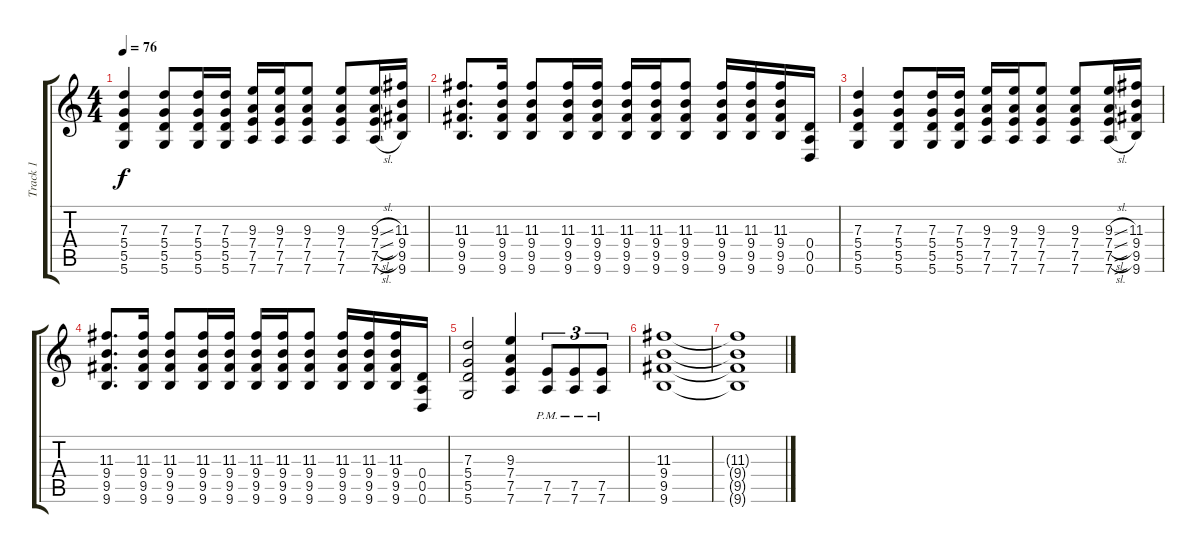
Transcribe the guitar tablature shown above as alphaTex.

\track ("Track 1" "Track 1") {instrument distortionguitar}
\staff {score tabs}
\tuning (E4 B3 G3 D3 A2 D2) {hide}
\ts (4 4)
\tempo 76
\clef g2
\ks c
(7.3 5.4 5.5 5.6).4{dy f} (7.3 5.4 5.5 5.6).8 (7.3 5.4 5.5 5.6).16 (7.3 5.4 5.5 5.6).16 (9.3 7.4 7.5 7.6).16 (9.3 7.4 7.5 7.6).16 (9.3 7.4 7.5 7.6).8 (9.3 7.4 7.5 7.6).8 (9.3{sl} 7.4{sl} 7.5{sl} 7.6{sl}).16 (11.3 9.4 9.5 9.6).16 |
(11.3 9.4 9.5 9.6).8{d} (11.3 9.4 9.5 9.6).16 (11.3 9.4 9.5 9.6).8 (11.3 9.4 9.5 9.6).16 (11.3 9.4 9.5 9.6).16 (11.3 9.4 9.5 9.6).16 (11.3 9.4 9.5 9.6).16 (11.3 9.4 9.5 9.6).8 (11.3 9.4 9.5 9.6).16 (11.3 9.4 9.5 9.6).16 (11.3 9.4 9.5 9.6).16 (0.4 0.5 0.6).16 |
(7.3 5.4 5.5 5.6).4 (7.3 5.4 5.5 5.6).8 (7.3 5.4 5.5 5.6).16 (7.3 5.4 5.5 5.6).16 (9.3 7.4 7.5 7.6).16 (9.3 7.4 7.5 7.6).16 (9.3 7.4 7.5 7.6).8 (9.3 7.4 7.5 7.6).8 (9.3{sl} 7.4{sl} 7.5{sl} 7.6{sl}).16 (11.3 9.4 9.5 9.6).16 |
(11.3 9.4 9.5 9.6).8{d} (11.3 9.4 9.5 9.6).16 (11.3 9.4 9.5 9.6).8 (11.3 9.4 9.5 9.6).16 (11.3 9.4 9.5 9.6).16 (11.3 9.4 9.5 9.6).16 (11.3 9.4 9.5 9.6).16 (11.3 9.4 9.5 9.6).8 (11.3 9.4 9.5 9.6).16 (11.3 9.4 9.5 9.6).16 (11.3 9.4 9.5 9.6).16 (0.4 0.5 0.6).16 |
(7.3 5.4 5.5 5.6).2 (9.3 7.4 7.5 7.6).4 (7.5{pm} 7.6{pm}).8{tu (3 2)} (7.5{pm} 7.6{pm}).8{tu (3 2)} (7.5{pm} 7.6{pm}).8{tu (3 2)} |
(11.3 9.4 9.5 9.6).1{volume 0} |
(11.3{t} 9.4{t} 9.5{t} 9.6{t}).1
